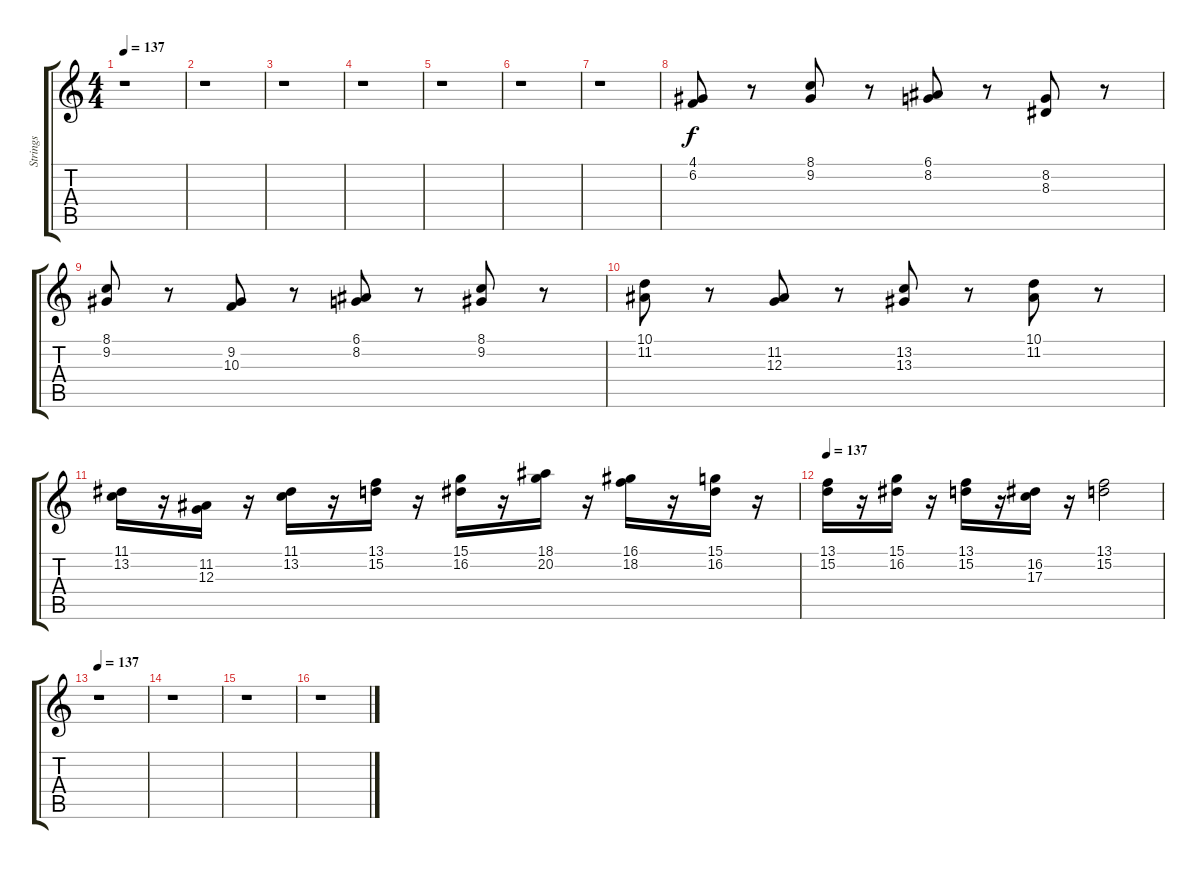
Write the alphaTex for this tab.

\track ("Strings" "Strings") {instrument synthstrings1}
\staff {score tabs}
\tuning (E4 B3 G3 D3 A2 E2) {hide}
\ts (4 4)
\tempo 137
\clef g2
\ks c
r.1{dy f} |
r.1 |
r.1 |
r.1 |
r.1 |
r.1 |
r.1 |
(4.1 6.2).8 r.8 (8.1 9.2).8 r.8 (6.1 8.2).8 r.8 (8.2 8.3).8 r.8 |
(8.1 9.2).8 r.8 (9.2 10.3).8 r.8 (6.1 8.2).8 r.8 (8.1 9.2).8 r.8 |
(10.1 11.2).8 r.8 (11.2 12.3).8 r.8 (13.2 13.3).8 r.8 (10.1 11.2).8 r.8 |
(11.1 13.2).16 r.16 (11.2 12.3).16 r.16 (11.1 13.2).16 r.16 (13.1 15.2).16 r.16 (15.1 16.2).16 r.16 (18.1 20.2).16 r.16 (16.1 18.2).16 r.16 (15.1 16.2).16 r.16 |
\tempo 137
(13.1 15.2).16 r.16 (15.1 16.2).16 r.16 (13.1 15.2).16 r.16 (16.2 17.3).16 r.16 (13.1 15.2).2 |
\tempo 137
r.1 |
r.1 |
r.1 |
r.1
